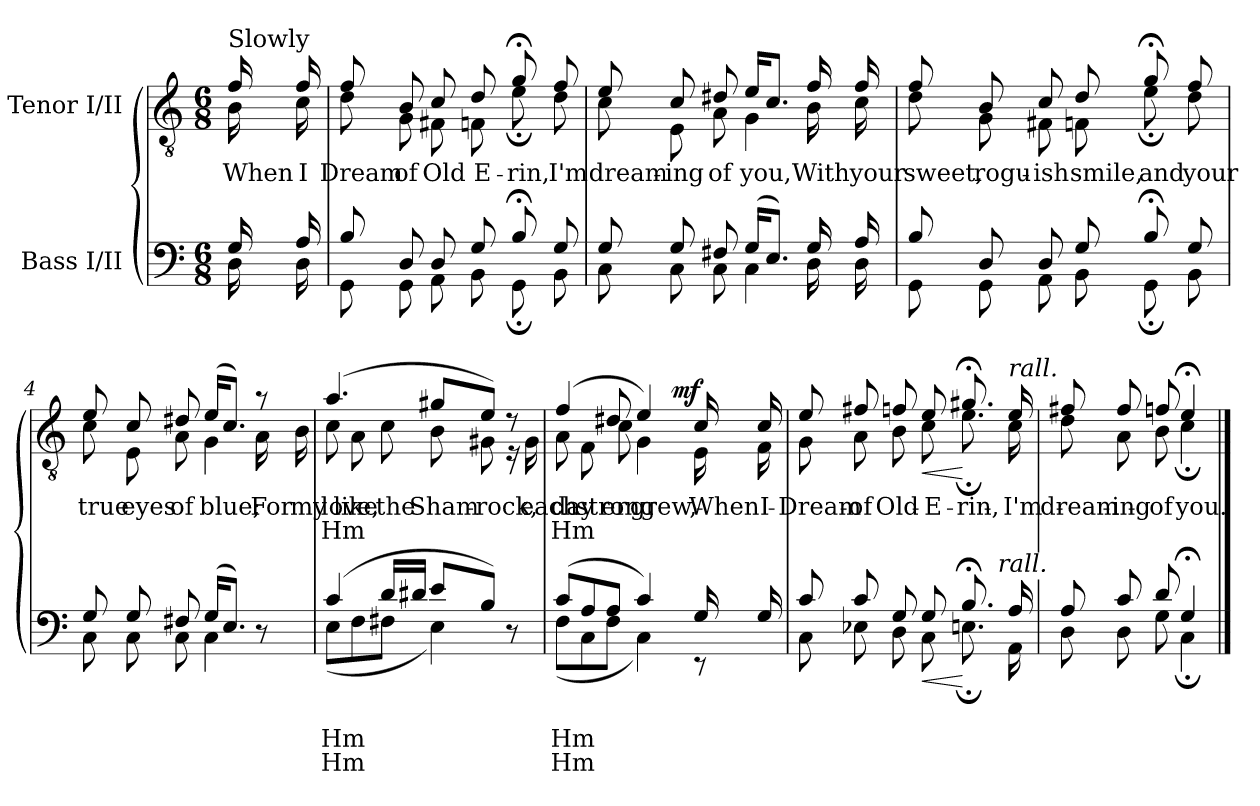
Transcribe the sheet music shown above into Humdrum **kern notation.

**kern	**text	**text	**text	**dynam	**kern	**text	**text	**dynam
*part2	*part2	*part2	*part2	*part2	*part1	*part1	*part1	*part1
*staff2	*staff2	*staff2	*staff2	*staff2	*staff1	*staff1	*staff1	*staff1
*I"Bass I/II	*	*	*	*	*I"Tenor I/II	*	*	*
*clefF4	*	*	*	*	*clefGv2	*	*	*
*k[]	*	*	*	*	*k[]	*	*	*
*C:	*	*	*	*	*C:	*	*	*
*M6/8	*	*	*	*	*M6/8	*	*	*
=	=	=	=	=	=	=	=	=
*^	*	*	*	*	*^	*	*	*
!	!	!	!	!	!	!LO:TX:a:t=Slowly	!	!	!	!
16G/	16D\	.	.	.	.	16f/	16B\	When	.	.
16A/	16D\	.	.	.	.	16f/	16c\	I	.	.
=1	=1	=1	=1	=1	=1	=1	=1	=1	=1	=1
8B/	8GG\	.	.	.	.	8f/	8d\	Dream	.	.
8D/	8GG\	.	.	.	.	8B/	8G\	of	.	.
8D/	8AA\	.	.	.	.	8c/	8F#X\	Old	.	.
8G/	8BB\	.	.	.	.	8d/	8Fn\	E-	.	.
8B;</	8GG;\	.	.	.	.	8g;</	8e;\	-rin,	.	.
8G/	8BB\	.	.	.	.	8f/	8d\	I'm	.	.
=2	=2	=2	=2	=2	=2	=2	=2	=2	=2	=2
8G/	8C\	.	.	.	.	8e/	8c\	dream-	.	.
8G/	8C\	.	.	.	.	8c/	8E\	-ing	.	.
8F#X/	8C\	.	.	.	.	8d#X/	8A\	of	.	.
(16G/KL	4C\	.	.	.	.	16e/KL	4G\	you,	.	.
8.E/J)	.	.	.	.	.	8.c/J	.	.	.	.
16GZ/	16D\	.	.	.	.	16fZ/	16B\	With	.	.
16A/	16D\	.	.	.	.	16f/	16c\	your	.	.
!!LO:LB:g=z	!!
=3	=3	=3	=3	=3	=3	=3	=3	=3	=3	=3
8B/	8GG\	.	.	.	.	8f/	8d\	sweet,	.	.
8D/	8GG\	.	.	.	.	8B/	8G\	rogu-	.	.
8D/	8AA\	.	.	.	.	8c/	8F#X\	-ish	.	.
8G/	8BB\	.	.	.	.	8d/	8Fn\	smile,	.	.
8B;</	8GG;\	.	.	.	.	8g;</	8e;\	and	.	.
8G/	8BB\	.	.	.	.	8f/	8d\	your	.	.
=4	=4	=4	=4	=4	=4	=4	=4	=4	=4	=4
8G/	8C\	.	.	.	.	8e/	8c\	true	.	.
8G/	8C\	.	.	.	.	8c/	8E\	eyes	.	.
8F#X/	8C\	.	.	.	.	8d#X/	8A\	of	.	.
(16G/KL	4C\	.	.	.	.	(16e/KL	4G\	blue;	.	.
8.E/J)	.	.	.	.	.	8.c/J)	.	.	.	.
8r	8ryy	.	.	.	.	8ra	16A\	For	.	.
.	.	.	.	.	.	.	16B\	my	.	.
=5	=5	=5	=5	=5	=5	=5	=5	=5	=5	=5
(4c/	(8E\L	.	Hm	Hm	.	(4.a/	8c\	love,	Hm	.
.	8F\	.	.	.	.	.	8A\	like	.	.
16d/LL	8F#X\J	.	.	.	.	.	8c\	the	.	.
16d#X/JJ	.	.	.	.	.	.	.	.	.	.
8e/L	4E\)	.	.	.	.	8g#X/L	8B\	Sham-	.	.
8B/J)	.	.	.	.	.	8e/J)	8G#X\	-rock,	.	.
8r	8ryy	.	.	.	.	8rd	16rE	.	.	.
.	.	.	.	.	.	.	16G#\	each	.	.
!!LO:LB:g=z
=6	=6	=6	=6	=6	=6	=6	=6	=6	=6	=6
*	*	*	*	*	*	*	*^	*	*	*
(8c/L	(8F\L	.	Hm	Hm	.	(4f/	8A\	2ryy	day	Hm	.
8A/	8C\	.	.	.	.	.	8F\	.	strong-	.	.
8A/J	8F\J	.	.	.	.	8d#X/	8c\	.	-er	.	.
4c/)	4C\)	.	.	.	.	4e/)	4G\	.	grew,	.	.
.	.	.	.	.	.	.	.	32ryy	.	.	.
!	!	!	!	!	!	!	!	!	!	!	!LO:DY:a
.	.	.	.	.	.	.	.	8..ryy	.	.	mf
16G/	8rEE	.	.	.	.	16c/	16E\	.	When	.	.
16G/	.	.	.	.	.	16c/	16F\	.	I	.	.
*	*	*	*	*	*	*	*v	*v	*	*	*
=7	=7	=7	=7	=7	=7	=7	=7	=7	=7	=7
*	*^	*	*	*	*	*	*	*	*	*
8c/	8C\	2ryy	.	.	.	.	8e/	8G\	Dream	.	.
8c/	8E-X\	.	.	.	.	.	8f#X/	8A\	of	.	.
8G/	8D\	.	.	.	.	.	8fn/	8B\	Old	.	.
!	!	!	!	!	!	!LO:HP:b	!	!	!	!	!LO:HP:b
8G/	8C\	.	.	.	.	<	8e/	8c\	E-	.	<
8.B;</	8.En;\	8ryy	.	.	.	[	8.g#X;</	8.e;\	-rin,	.	[
.	.	32ryy	.	.	.	.	.	.	.	.	.
!	!	!LO:TX:a:i:t=rall.	!	!	!	!	!	!	!	!	!
.	.	16.ryy	.	.	.	.	.	.	.	.	.
!	!	!	!	!	!	!	!LO:TX:a:i:t=rall.	!	!	!	!
16A/	16AA\	.	.	.	.	.	16e/	16c\	I'm	.	.
*	*v	*v	*	*	*	*	*	*	*	*	*
=8	=8	=8	=8	=8	=8	=8	=8	=8	=8	=8
8A/	8D\	.	.	.	.	8f#X/	8d\	dream-	.	.
8c/	8D\	.	.	.	.	8f#/	8A\	-ing	.	.
8d/	8G\	.	.	.	.	8fn/	8B\	of	.	.
4G;</	4C;\	.	.	.	.	4e;</	4c;\	you.	.	.
*v	*v	*	*	*	*	*	*	*	*	*
*	*	*	*	*	*v	*v	*	*	*
==	==	==	==	==	==	==	==	==
*-	*-	*-	*-	*-	*-	*-	*-	*-
